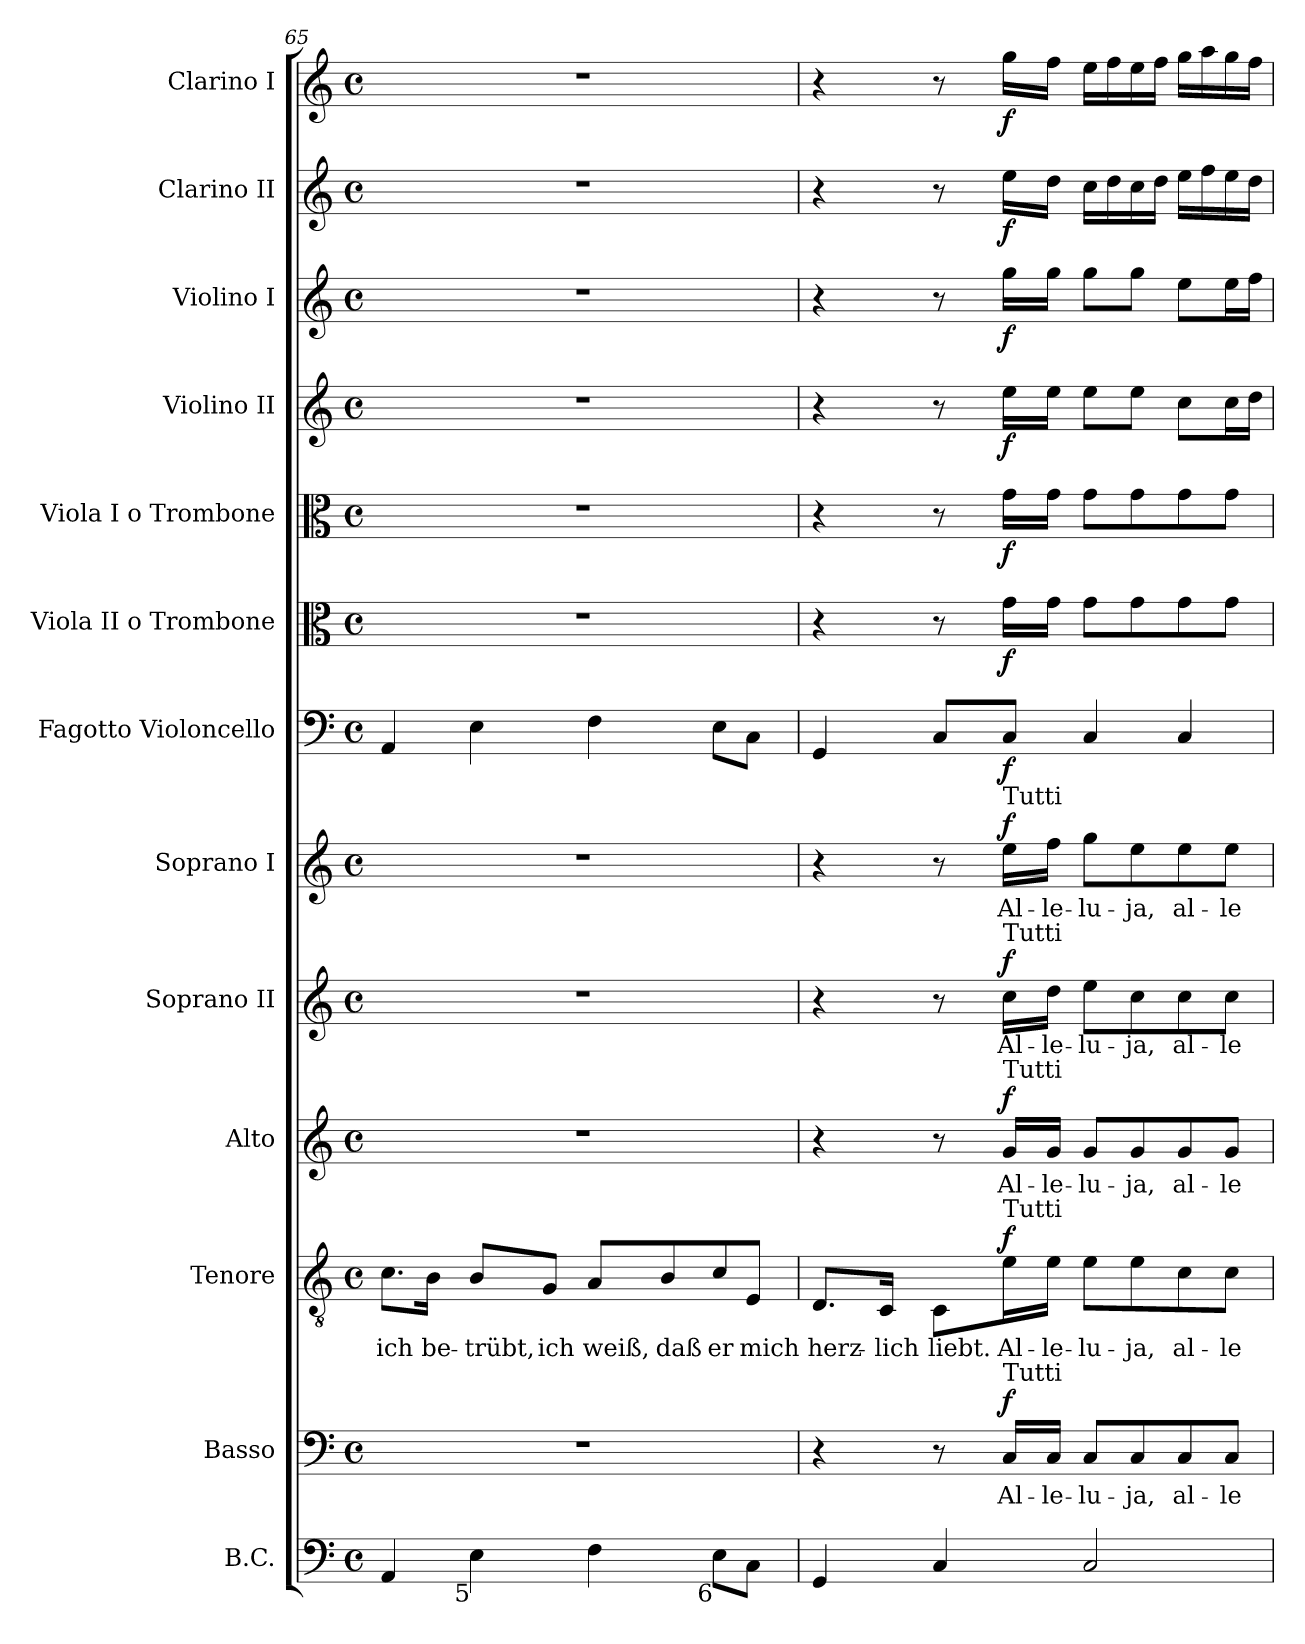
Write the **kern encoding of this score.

**kern	**kern	**text	**dynam	**kern	**text	**dynam	**kern	**text	**dynam	**kern	**text	**dynam	**kern	**text	**dynam	**kern	**dynam	**kern	**dynam	**kern	**dynam	**kern	**dynam	**kern	**dynam	**kern	**dynam	**kern	**dynam
*part13	*part12	*part12	*part12	*part11	*part11	*part11	*part10	*part10	*part10	*part9	*part9	*part9	*part8	*part8	*part8	*part7	*part7	*part6	*part6	*part5	*part5	*part4	*part4	*part3	*part3	*part2	*part2	*part1	*part1
*staff13	*staff12	*staff12	*staff12	*staff11	*staff11	*staff11	*staff10	*staff10	*staff10	*staff9	*staff9	*staff9	*staff8	*staff8	*staff8	*staff7	*staff7	*staff6	*staff6	*staff5	*staff5	*staff4	*staff4	*staff3	*staff3	*staff2	*staff2	*staff1	*staff1
*I"B.C.	*I"Basso	*	*	*I"Tenore	*	*	*I"Alto	*	*	*I"Soprano II	*	*	*I"Soprano I	*	*	*I"Fagotto Violoncello	*	*I"Viola II o Trombone	*	*I"Viola I o Trombone	*	*I"Violino II	*	*I"Violino I	*	*I"Clarino II	*	*I"Clarino I	*
*	*I'B.	*	*	*I'T.	*	*	*	*	*	*I'S.	*	*	*I'S.	*	*	*I'Fg.	*	*I'Vla.	*	*I'Vla.	*	*I'Vln. II	*	*I'Vln. I	*	*	*	*	*
*clefF4	*clefF4	*	*	*clefGv2	*	*	*clefG2	*	*	*clefG2	*	*	*clefG2	*	*	*clefF4	*	*clefC3	*	*clefC3	*	*clefG2	*	*clefG2	*	*clefG2	*	*clefG2	*
*	*	*	*	*ITrd7c12	*	*	*	*	*	*	*	*	*	*	*	*	*	*	*	*	*	*	*	*	*	*	*	*	*
*k[]	*k[]	*	*	*k[]	*	*	*k[]	*	*	*k[]	*	*	*k[]	*	*	*k[]	*	*k[]	*	*k[]	*	*k[]	*	*k[]	*	*k[]	*	*k[]	*
*C:	*C:	*	*	*C:	*	*	*C:	*	*	*C:	*	*	*C:	*	*	*C:	*	*C:	*	*C:	*	*C:	*	*C:	*	*C:	*	*C:	*
*M4/4	*M4/4	*	*	*M4/4	*	*	*M4/4	*	*	*M4/4	*	*	*M4/4	*	*	*M4/4	*	*M4/4	*	*M4/4	*	*M4/4	*	*M4/4	*	*M4/4	*	*M4/4	*
*met(c)	*met(c)	*	*	*met(c)	*	*	*met(c)	*	*	*met(c)	*	*	*met(c)	*	*	*met(c)	*	*met(c)	*	*met(c)	*	*met(c)	*	*met(c)	*	*met(c)	*	*met(c)	*
=65	=65	=65	=65	=65	=65	=65	=65	=65	=65	=65	=65	=65	=65	=65	=65	=65	=65	=65	=65	=65	=65	=65	=65	=65	=65	=65	=65	=65	=65
!	!	!	!	!	!LO:LY:b:color=#000000	!	!	!	!	!	!	!	!	!	!	!	!	!	!	!	!	!	!	!	!	!	!	!	!
4AAi/	1r	.	.	8.Ci\L	ich	.	1r	.	.	1r	.	.	1r	.	.	4AAi/	.	1r	.	1r	.	1r	.	1r	.	1r	.	1r	.
!	!	!	!	!	!LO:LY:b:color=#000000	!	!	!	!	!	!	!	!	!	!	!	!	!	!	!	!	!	!	!	!	!	!	!	!
.	.	.	.	16BBi\Jk	be-	.	.	.	.	.	.	.	.	.	.	.	.	.	.	.	.	.	.	.	.	.	.	.	.
!LO:TX:b:rj:t=5	!	!	!	!	!	!	!	!	!	!	!	!	!	!	!	!	!	!	!	!	!	!	!	!	!	!	!	!	!
!	!	!	!	!	!LO:LY:b:color=#000000	!	!	!	!	!	!	!	!	!	!	!	!	!	!	!	!	!	!	!	!	!	!	!	!
4Ei\	.	.	.	8BBi/L	-trübt,	.	.	.	.	.	.	.	.	.	.	4Ei\	.	.	.	.	.	.	.	.	.	.	.	.	.
!	!	!	!	!	!LO:LY:b:color=#000000	!	!	!	!	!	!	!	!	!	!	!	!	!	!	!	!	!	!	!	!	!	!	!	!
.	.	.	.	8GGi/J	ich	.	.	.	.	.	.	.	.	.	.	.	.	.	.	.	.	.	.	.	.	.	.	.	.
!	!	!	!	!	!LO:LY:b:color=#000000	!	!	!	!	!	!	!	!	!	!	!	!	!	!	!	!	!	!	!	!	!	!	!	!
4Fi\	.	.	.	8AAi/L	weiß,	.	.	.	.	.	.	.	.	.	.	4Fi\	.	.	.	.	.	.	.	.	.	.	.	.	.
!	!	!	!	!	!LO:LY:b:color=#000000	!	!	!	!	!	!	!	!	!	!	!	!	!	!	!	!	!	!	!	!	!	!	!	!
.	.	.	.	8BBi/	daß	.	.	.	.	.	.	.	.	.	.	.	.	.	.	.	.	.	.	.	.	.	.	.	.
!LO:TX:b:rj:t=6	!	!	!	!	!	!	!	!	!	!	!	!	!	!	!	!	!	!	!	!	!	!	!	!	!	!	!	!	!
!	!	!	!	!	!LO:LY:b:color=#000000	!	!	!	!	!	!	!	!	!	!	!	!	!	!	!	!	!	!	!	!	!	!	!	!
8Ei\L	.	.	.	8Ci/	er	.	.	.	.	.	.	.	.	.	.	8Ei\L	.	.	.	.	.	.	.	.	.	.	.	.	.
!	!	!	!	!	!LO:LY:b:color=#000000	!	!	!	!	!	!	!	!	!	!	!	!	!	!	!	!	!	!	!	!	!	!	!	!
8Ci\J	.	.	.	8EEi/J	mich	.	.	.	.	.	.	.	.	.	.	8Ci\J	.	.	.	.	.	.	.	.	.	.	.	.	.
=66	=66	=66	=66	=66	=66	=66	=66	=66	=66	=66	=66	=66	=66	=66	=66	=66	=66	=66	=66	=66	=66	=66	=66	=66	=66	=66	=66	=66	=66
!	!	!	!	!	!LO:LY:b:color=#000000	!	!	!	!	!	!	!	!	!	!	!	!	!	!	!	!	!	!	!	!	!	!	!	!
4GGi/	4r	.	.	8.DDi/L	herz-	.	4r	.	.	4r	.	.	4r	.	.	4GGi/	.	4r	.	4r	.	4r	.	4r	.	4r	.	4r	.
!	!	!	!	!	!LO:LY:b:color=#000000	!	!	!	!	!	!	!	!	!	!	!	!	!	!	!	!	!	!	!	!	!	!	!	!
.	.	.	.	16CCi/Jk	-lich	.	.	.	.	.	.	.	.	.	.	.	.	.	.	.	.	.	.	.	.	.	.	.	.
!	!	!	!	!	!LO:LY:b:color=#000000	!	!	!	!	!	!	!	!	!	!	!	!	!	!	!	!	!	!	!	!	!	!	!	!
4Ci/	8r	.	.	8CCi\L	liebt.	.	8r	.	.	8r	.	.	8r	.	.	8Ci/L	.	8r	.	8r	.	8r	.	8r	.	8r	.	8r	.
!	!	!LO:LY:b:color=#000000	!	!	!	!	!	!	!	!	!	!	!	!	!	!	!	!	!	!	!	!	!	!	!	!	!	!	!
!	!	!	!	!	!LO:LY:b:color=#000000	!	!	!	!	!	!	!	!	!	!	!	!	!	!	!	!	!	!	!	!	!	!	!	!
!	!	!	!	!	!	!	!	!LO:LY:b:color=#000000	!	!	!	!	!	!	!	!	!	!	!	!	!	!	!	!	!	!	!	!	!
!	!	!	!	!	!	!	!	!	!	!	!LO:LY:b:color=#000000	!	!	!	!	!	!	!	!	!	!	!	!	!	!	!	!	!	!
!	!	!	!	!	!	!	!	!	!	!	!	!	!LO:TX:a:t=Tutti	!	!	!	!	!	!	!	!	!	!	!	!	!	!	!	!
!	!	!	!	!	!	!	!	!	!	!LO:TX:a:t=Tutti	!	!	!	!	!	!	!	!	!	!	!	!	!	!	!	!	!	!	!
!	!	!	!	!	!	!	!LO:TX:a:t=Tutti	!	!	!	!	!	!	!	!	!	!	!	!	!	!	!	!	!	!	!	!	!	!
!	!	!	!	!LO:TX:a:t=Tutti	!	!	!	!	!	!	!	!	!	!	!	!	!	!	!	!	!	!	!	!	!	!	!	!	!
!	!LO:TX:a:t=Tutti	!	!	!	!	!	!	!	!	!	!	!	!	!	!	!	!	!	!	!	!	!	!	!	!	!	!	!	!
!	!	!	!	!	!	!	!	!	!	!	!	!	!	!LO:LY:b:color=#000000	!	!	!	!	!	!	!	!	!	!	!	!	!	!	!
.	16Ci/LL	Al-	f	16Ei\L	Al-	f	16gi/LL	Al-	f	16cci\LL	Al-	f	16eei\LL	Al-	f	8Ci/J	f	16gi\LL	f	16gi\LL	f	16eei\LL	f	16ggi\LL	f	16eei\LL	f	16ggi\LL	f
!	!	!LO:LY:b:color=#000000	!	!	!	!	!	!	!	!	!	!	!	!	!	!	!	!	!	!	!	!	!	!	!	!	!	!	!
!	!	!	!	!	!LO:LY:b:color=#000000	!	!	!	!	!	!	!	!	!	!	!	!	!	!	!	!	!	!	!	!	!	!	!	!
!	!	!	!	!	!	!	!	!LO:LY:b:color=#000000	!	!	!	!	!	!	!	!	!	!	!	!	!	!	!	!	!	!	!	!	!
!	!	!	!	!	!	!	!	!	!	!	!LO:LY:b:color=#000000	!	!	!	!	!	!	!	!	!	!	!	!	!	!	!	!	!	!
!	!	!	!	!	!	!	!	!	!	!	!	!	!	!LO:LY:b:color=#000000	!	!	!	!	!	!	!	!	!	!	!	!	!	!	!
.	16Ci/JJ	-le-	.	16Ei\JJ	-le-	.	16gi/JJ	-le-	.	16ddi\JJ	-le-	.	16ffi\JJ	-le-	.	.	.	16gi\JJ	.	16gi\JJ	.	16eei\JJ	.	16ggi\JJ	.	16ddi\JJ	.	16ffi\JJ	.
!	!	!LO:LY:b:color=#000000	!	!	!	!	!	!	!	!	!	!	!	!	!	!	!	!	!	!	!	!	!	!	!	!	!	!	!
!	!	!	!	!	!LO:LY:b:color=#000000	!	!	!	!	!	!	!	!	!	!	!	!	!	!	!	!	!	!	!	!	!	!	!	!
!	!	!	!	!	!	!	!	!LO:LY:b:color=#000000	!	!	!	!	!	!	!	!	!	!	!	!	!	!	!	!	!	!	!	!	!
!	!	!	!	!	!	!	!	!	!	!	!LO:LY:b:color=#000000	!	!	!	!	!	!	!	!	!	!	!	!	!	!	!	!	!	!
!	!	!	!	!	!	!	!	!	!	!	!	!	!	!LO:LY:b:color=#000000	!	!	!	!	!	!	!	!	!	!	!	!	!	!	!
2Ci/	8Ci/L	-lu-	.	8Ei\L	-lu-	.	8gi/L	-lu-	.	8eei\L	-lu-	.	8ggi\L	-lu-	.	4Ci/	.	8gi\L	.	8gi\L	.	8eei\L	.	8ggi\L	.	16cci\LL	.	16eei\LL	.
.	.	.	.	.	.	.	.	.	.	.	.	.	.	.	.	.	.	.	.	.	.	.	.	.	.	16ddi\	.	16ffi\	.
!	!	!LO:LY:b:color=#000000	!	!	!	!	!	!	!	!	!	!	!	!	!	!	!	!	!	!	!	!	!	!	!	!	!	!	!
!	!	!	!	!	!LO:LY:b:color=#000000	!	!	!	!	!	!	!	!	!	!	!	!	!	!	!	!	!	!	!	!	!	!	!	!
!	!	!	!	!	!	!	!	!LO:LY:b:color=#000000	!	!	!	!	!	!	!	!	!	!	!	!	!	!	!	!	!	!	!	!	!
!	!	!	!	!	!	!	!	!	!	!	!LO:LY:b:color=#000000	!	!	!	!	!	!	!	!	!	!	!	!	!	!	!	!	!	!
!	!	!	!	!	!	!	!	!	!	!	!	!	!	!LO:LY:b:color=#000000	!	!	!	!	!	!	!	!	!	!	!	!	!	!	!
.	8Ci/	-ja,	.	8Ei\	-ja,	.	8gi/	-ja,	.	8cci\	-ja,	.	8eei\	-ja,	.	.	.	8gi\	.	8gi\	.	8eei\J	.	8ggi\J	.	16cci\	.	16eei\	.
.	.	.	.	.	.	.	.	.	.	.	.	.	.	.	.	.	.	.	.	.	.	.	.	.	.	16ddi\JJ	.	16ffi\JJ	.
!	!	!LO:LY:b:color=#000000	!	!	!	!	!	!	!	!	!	!	!	!	!	!	!	!	!	!	!	!	!	!	!	!	!	!	!
!	!	!	!	!	!LO:LY:b:color=#000000	!	!	!	!	!	!	!	!	!	!	!	!	!	!	!	!	!	!	!	!	!	!	!	!
!	!	!	!	!	!	!	!	!LO:LY:b:color=#000000	!	!	!	!	!	!	!	!	!	!	!	!	!	!	!	!	!	!	!	!	!
!	!	!	!	!	!	!	!	!	!	!	!LO:LY:b:color=#000000	!	!	!	!	!	!	!	!	!	!	!	!	!	!	!	!	!	!
!	!	!	!	!	!	!	!	!	!	!	!	!	!	!LO:LY:b:color=#000000	!	!	!	!	!	!	!	!	!	!	!	!	!	!	!
.	8Ci/	al-	.	8Ci\	al-	.	8gi/	al-	.	8cci\	al-	.	8eei\	al-	.	4Ci/	.	8gi\	.	8gi\	.	8cci\L	.	8eei\L	.	16eei\LL	.	16ggi\LL	.
.	.	.	.	.	.	.	.	.	.	.	.	.	.	.	.	.	.	.	.	.	.	.	.	.	.	16ffi\	.	16aai\	.
!	!	!LO:LY:b:color=#000000	!	!	!	!	!	!	!	!	!	!	!	!	!	!	!	!	!	!	!	!	!	!	!	!	!	!	!
!	!	!	!	!	!LO:LY:b:color=#000000	!	!	!	!	!	!	!	!	!	!	!	!	!	!	!	!	!	!	!	!	!	!	!	!
!	!	!	!	!	!	!	!	!LO:LY:b:color=#000000	!	!	!	!	!	!	!	!	!	!	!	!	!	!	!	!	!	!	!	!	!
!	!	!	!	!	!	!	!	!	!	!	!LO:LY:b:color=#000000	!	!	!	!	!	!	!	!	!	!	!	!	!	!	!	!	!	!
!	!	!	!	!	!	!	!	!	!	!	!	!	!	!LO:LY:b:color=#000000	!	!	!	!	!	!	!	!	!	!	!	!	!	!	!
.	8Ci/J	-le-	.	8Ci\J	-le-	.	8gi/J	-le-	.	8cci\J	-le-	.	8eei\J	-le-	.	.	.	8gi\J	.	8gi\J	.	16cci\L	.	16eei\L	.	16eei\	.	16ggi\	.
.	.	.	.	.	.	.	.	.	.	.	.	.	.	.	.	.	.	.	.	.	.	16ddi\JJ	.	16ffi\JJ	.	16ddi\JJ	.	16ffi\JJ	.
=	=	=	=	=	=	=	=	=	=	=	=	=	=	=	=	=	=	=	=	=	=	=	=	=	=	=	=	=	=
*-	*-	*-	*-	*-	*-	*-	*-	*-	*-	*-	*-	*-	*-	*-	*-	*-	*-	*-	*-	*-	*-	*-	*-	*-	*-	*-	*-	*-	*-
